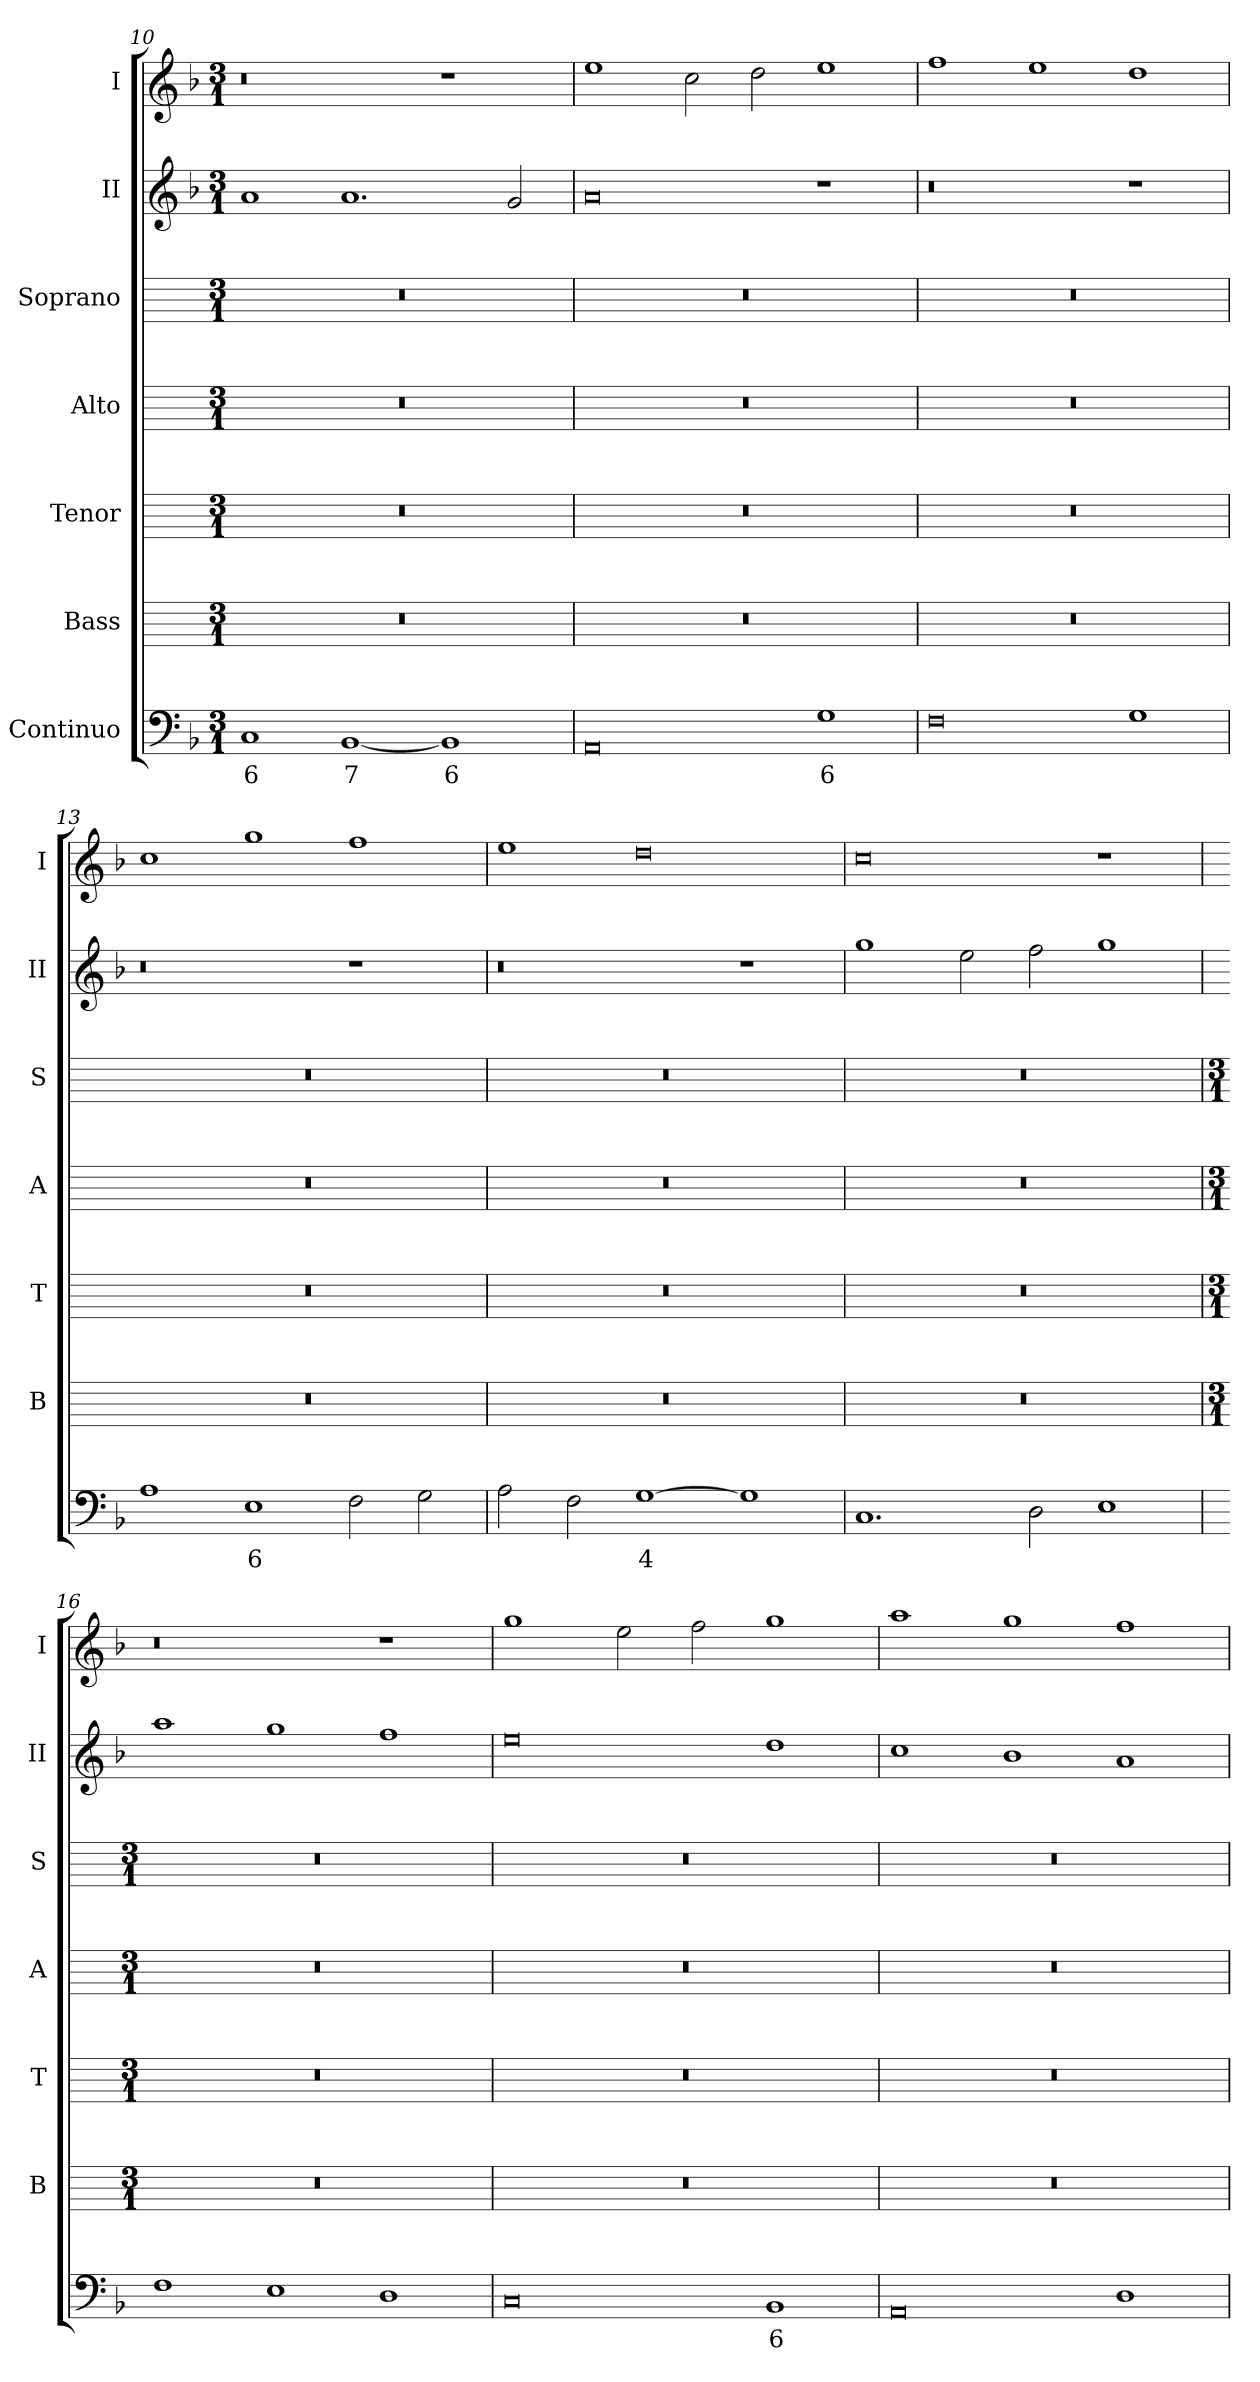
**kern	**text	**kern	**kern	**kern	**kern	**kern	**kern
*part7	*part7	*part6	*part5	*part4	*part3	*part2	*part1
*staff7	*staff7	*staff6	*staff5	*staff4	*staff3	*staff2	*staff1
*I"Continuo	*	*I"Bass	*I"Tenor	*I"Alto	*I"Soprano	*I"II	*I"I
*	*	*I'B	*I'T	*I'A	*I'S	*I'II	*I'I
*clefF4	*	*	*	*	*	*clefG2	*clefG2
*k[b-]	*	*	*	*	*	*k[b-]	*k[b-]
*F:	*	*	*	*	*	*F:	*F:
*M3/1	*	*M3/1	*M3/1	*M3/1	*M3/1	*M3/1	*M3/1
=10	=10	=10	=10	=10	=10	=10	=10
!	!LO:LY:b	!	!	!	!	!	!
1C	6	0.r	0.r	0.r	0.r	1a	0r
!	!LO:LY:b	!	!	!	!	!	!
[1BB-	7	.	.	.	.	1.a	.
!	!LO:LY:b	!	!	!	!	!	!
1BB-]	6	.	.	.	.	.	1r
.	.	.	.	.	.	2g	.
=11	=11	=11	=11	=11	=11	=11	=11
0AA	.	0.r	0.r	0.r	0.r	0a	1ee
.	.	.	.	.	.	.	2cc
.	.	.	.	.	.	.	2dd
!	!LO:LY:b	!	!	!	!	!	!
1G	6	.	.	.	.	1r	1ee
=12	=12	=12	=12	=12	=12	=12	=12
0F	.	0.r	0.r	0.r	0.r	0r	1ff
.	.	.	.	.	.	.	1ee
1G	.	.	.	.	.	1r	1dd
=13	=13	=13	=13	=13	=13	=13	=13
1A	.	0.r	0.r	0.r	0.r	0r	1cc
!	!LO:LY:b	!	!	!	!	!	!
1E	6	.	.	.	.	.	1gg
2F	.	.	.	.	.	1r	1ff
2G	.	.	.	.	.	.	.
=14	=14	=14	=14	=14	=14	=14	=14
2A	.	0.r	0.r	0.r	0.r	0r	1ee
2F	.	.	.	.	.	.	.
!	!LO:LY:b	!	!	!	!	!	!
[1G	4	.	.	.	.	.	0dd
1G]	.	.	.	.	.	1r	.
=15	=15	=15	=15	=15	=15	=15	=15
1.C	.	0.r	0.r	0.r	0.r	1gg	0cc
.	.	.	.	.	.	2ee	.
2D	.	.	.	.	.	2ff	.
1E	.	.	.	.	.	1gg	1r
!!LO:LB:g=z
=16	=16	=16	=16	=16	=16	=16	=16
*	*	*M3/1	*M3/1	*M3/1	*M3/1	*	*
1F	.	0.r	0.r	0.r	0.r	1aa	0r
1E	.	.	.	.	.	1gg	.
1D	.	.	.	.	.	1ff	1r
=17	=17	=17	=17	=17	=17	=17	=17
0C	.	0.r	0.r	0.r	0.r	0ee	1gg
.	.	.	.	.	.	.	2ee
.	.	.	.	.	.	.	2ff
!	!LO:LY:b	!	!	!	!	!	!
1BB-	6	.	.	.	.	1dd	1gg
=18	=18	=18	=18	=18	=18	=18	=18
0AA	.	0.r	0.r	0.r	0.r	1cc	1aa
.	.	.	.	.	.	1b-	1gg
1D	.	.	.	.	.	1a	1ff
=	=	=	=	=	=	=	=
*-	*-	*-	*-	*-	*-	*-	*-
